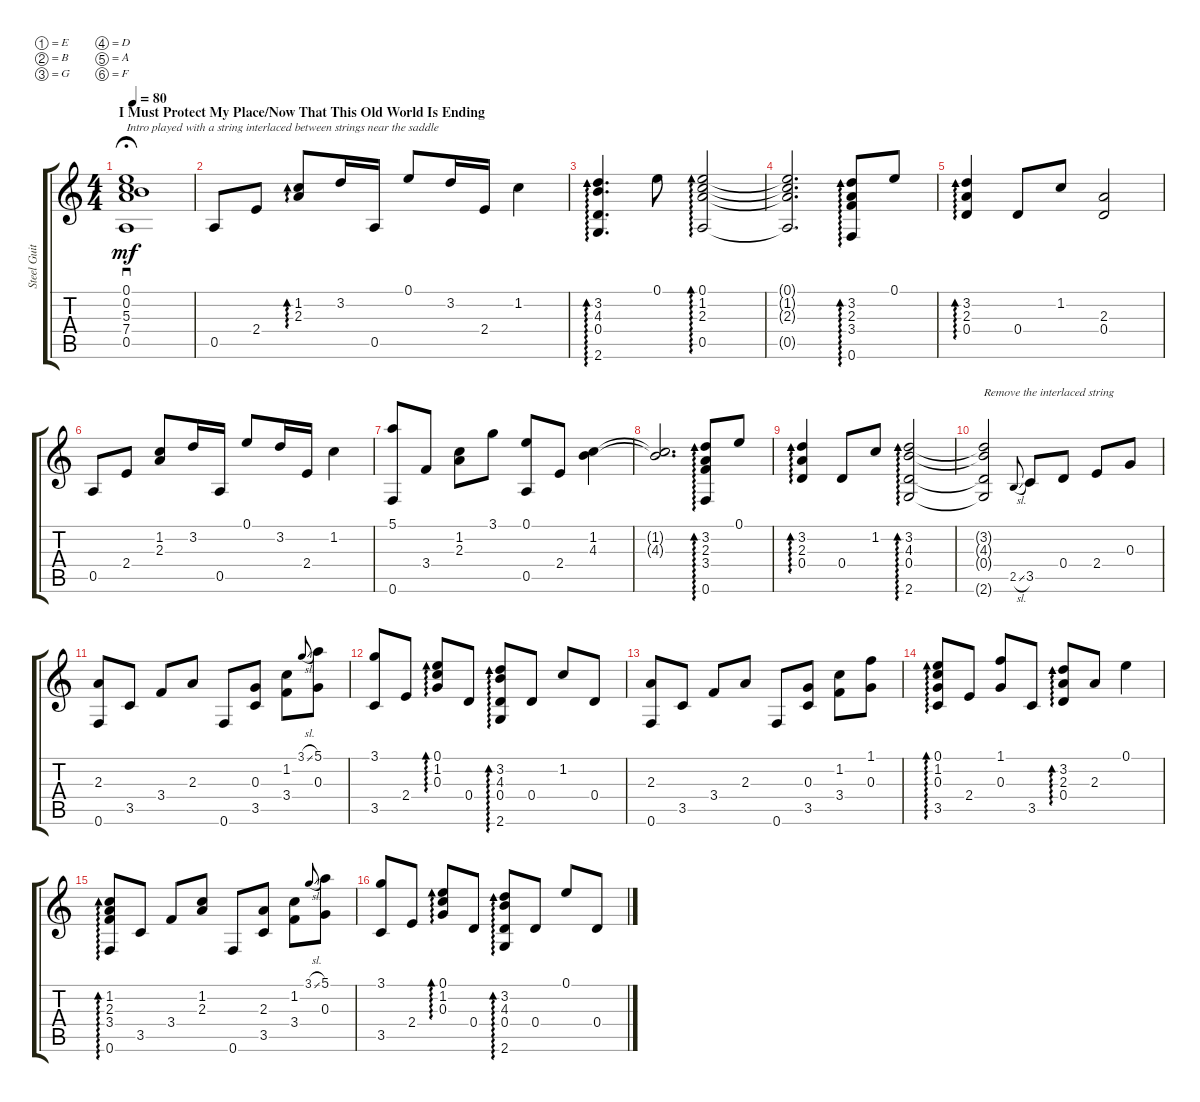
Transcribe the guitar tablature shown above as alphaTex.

\defaultSystemsLayout 4
\bracketExtendMode groupsimilarinstruments
\otherSystemsTrackNameOrientation horizontal
\track ("Steel Guitar" "Steel Guit") {instrument acousticguitarsteel}
\staff {score tabs}
\tuning (E4 B3 G3 D3 A2 F2)
\ts (4 4)
\section ("" "I Must Protect My Place/Now That This Old World Is Ending")
\tempo 80
\clef g2
\scale
1.10091
\ks c
(0.1 0.2 5.3 7.4 0.5).1{sd txt "Intro played with a string interlaced between strings near the saddle" dy mf fermata (medium 0.5) instrument acousticguitarsteel beam Up} |
\scale
0.949547 0.5.8{beam Up} 2.4.8{beam Up} (2.3 1.2).8{ad 0 beam Up} 3.2.16{beam Up} 0.5.16{beam Up} 0.1.8{beam Up} 3.2.16{beam Up} 2.4.16{beam Up} 1.2.4{beam Down} |
\scale
0.949547 (3.2 4.3 0.4 2.6).4{d ad 0 beam Up} 0.1.8{beam Down} (0.1 1.2 2.3 0.5).2{ad 0 beam Up} |
(0.1{t} 1.2{t} 2.3{t} 0.5{t}).2{d beam Up} (3.2 2.3 3.4 0.6).8{ad 0 beam Up} 0.1.8{beam Up} |
(3.2 2.3 0.4).4{ad 0 beam Up} 0.4.8{beam Up} 1.2.8{beam Up} (2.3 0.4).2{beam Up} |
0.5.8{beam Up} 2.4.8{beam Up} (2.3 1.2).8{beam Up} 3.2.16{beam Up} 0.5.16{beam Up} 0.1.8{beam Up} 3.2.16{beam Up} 2.4.16{beam Up} 1.2.4{beam Down} |
(5.1 0.6).8{beam Up} 3.4.8{beam Up} (2.3 1.2).8{beam Down} 3.1.8{beam Down} (0.1 0.5).8{beam Up} 2.4.8{beam Up} (4.3 1.2).4{beam Down} |
(1.2{t} 4.3{t}).2{d beam Up} (3.2 2.3 3.4 0.6).8{ad 0 beam Up} 0.1.8{beam Up} |
(3.2 2.3 0.4).4{ad 0 beam Up} 0.4.8{beam Up} 1.2.8{beam Up} (3.2 4.3 0.4 2.6).2{ad 0 beam Up} |
(3.2{t} 4.3{t} 0.4{t} 2.6{t}).2{txt "Remove the interlaced string" beam Up} 2.5{sl}.8{gr onbeat beam Up} 3.5.8{beam Up} 0.4.8{beam Up} 2.4.8{beam Up} 0.3.8{beam Up} |
(2.3 0.6).8{beam Up} 3.5.8{beam Up} 3.4.8{beam Up} 2.3.8{beam Up} 0.6.8{beam Up} (3.5 0.3).8{beam Up} (3.4 1.2).8{beam Down} 3.1{sl}.8{gr onbeat beam Up} (5.1 0.3).8{beam Down} |
(3.1 3.5).8{beam Up} 2.4.8{beam Up} (0.3 1.2 0.1).8{ad 0 beam Up} 0.4.8{beam Up} (0.4 4.3 3.2 2.6).8{ad 0 beam Up} 0.4.8{beam Up} 1.2.8{beam Up} 0.4.8{beam Up} |
(2.3 0.6).8{beam Up} 3.5.8{beam Up} 3.4.8{beam Up} 2.3.8{beam Up} 0.6.8{beam Up} (3.5 0.3).8{beam Up} (3.4 1.2).8{beam Down} (0.3 1.1).8{beam Down} |
(0.1 1.2 0.3 3.5).8{ad 0 beam Up} 2.4.8{beam Up} (0.3 1.1).8{beam Up} 3.5.8{beam Up} (0.4 2.3 3.2).8{ad 0 beam Up} 2.3.8{beam Up} 0.1.4{beam Down} |
(1.2 2.3 3.4 0.6).8{ad 0 beam Up} 3.5.8{beam Up} 3.4.8{beam Up} (2.3 1.2).8{beam Up} 0.6.8{beam Up} (3.5 2.3).8{beam Up} (3.4 1.2).8{beam Down} 3.1{sl}.8{gr onbeat beam Up} (5.1 0.3).8{beam Down} |
(3.1 3.5).8{beam Up} 2.4.8{beam Up} (0.3 1.2 0.1).8{ad 0 beam Up} 0.4.8{beam Up} (0.4 4.3 3.2 2.6).8{ad 0 beam Up} 0.4.8{beam Up} 0.1.8{beam Up} 0.4.8{beam Up}
